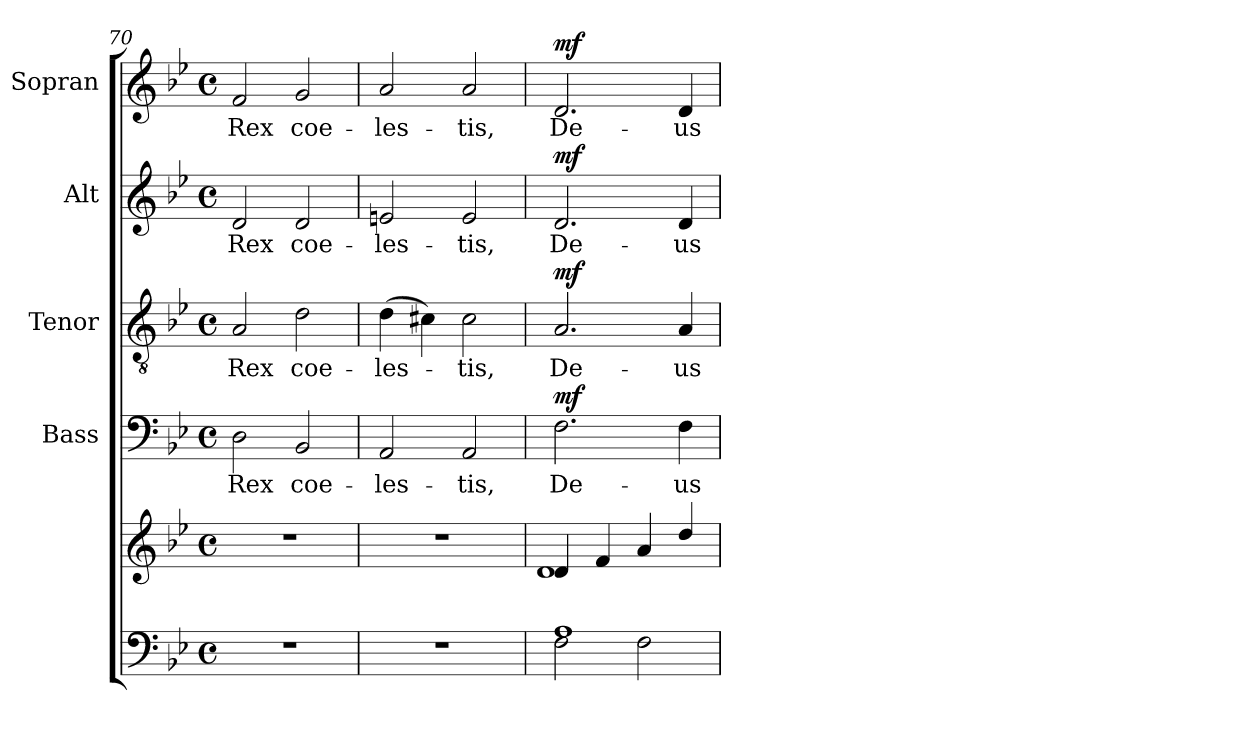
**kern	**kern	**kern	**text	**dynam	**kern	**text	**dynam	**kern	**text	**dynam	**kern	**text	**dynam
*part5	*part5	*part4	*part4	*part4	*part3	*part3	*part3	*part2	*part2	*part2	*part1	*part1	*part1
*staff6	*staff5	*staff4	*staff4	*staff4	*staff3	*staff3	*staff3	*staff2	*staff2	*staff2	*staff1	*staff1	*staff1
*	*	*I"Bass	*	*	*I"Tenor	*	*	*I"Alt	*	*	*I"Sopran	*	*
*	*	*I'B.	*	*	*I'T.	*	*	*I'A.	*	*	*I'S.	*	*
*clefF4	*clefG2	*clefF4	*	*	*clefGv2	*	*	*clefG2	*	*	*clefG2	*	*
*k[b-e-]	*k[b-e-]	*k[b-e-]	*	*	*k[b-e-]	*	*	*k[b-e-]	*	*	*k[b-e-]	*	*
*B-:	*B-:	*B-:	*	*	*B-:	*	*	*B-:	*	*	*B-:	*	*
*M4/4	*M4/4	*M4/4	*	*	*M4/4	*	*	*M4/4	*	*	*M4/4	*	*
*met(c)	*met(c)	*met(c)	*	*	*met(c)	*	*	*met(c)	*	*	*met(c)	*	*
=70	=70	=70	=70	=70	=70	=70	=70	=70	=70	=70	=70	=70	=70
!	!	!	!LO:LY:b	!	!	!LO:LY:b	!	!	!LO:LY:b	!	!	!LO:LY:b	!
1r	1r	2D\	Rex	.	2A/	Rex	.	2d/	Rex	.	2f/	Rex	.
!	!	!	!LO:LY:b	!	!	!LO:LY:b	!	!	!LO:LY:b	!	!	!LO:LY:b	!
.	.	2BB-/	coe-	.	2d\	coe-	.	2d/	coe-	.	2g/	coe-	.
=71	=71	=71	=71	=71	=71	=71	=71	=71	=71	=71	=71	=71	=71
!	!	!	!LO:LY:b	!	!	!LO:LY:b	!	!	!LO:LY:b	!	!	!LO:LY:b	!
1r	1r	2AA/	-les-	.	(>4d\	-les-	.	2en/	-les-	.	2a/	-les-	.
.	.	.	.	.	4c#X\)	.	.	.	.	.	.	.	.
!	!	!	!LO:LY:b	!	!	!LO:LY:b	!	!	!LO:LY:b	!	!	!LO:LY:b	!
.	.	2AA/	-tis,	.	2c#\	-tis,	.	2e/	-tis,	.	2a/	-tis,	.
!!LO:PB:g=z
=72	=72	=72	=72	=72	=72	=72	=72	=72	=72	=72	=72	=72	=72
*^	*^	*	*	*	*	*	*	*	*	*	*	*	*
!	!	!	!	!	!LO:LY:b	!LO:DY:a	!	!LO:LY:b	!LO:DY:a	!	!LO:LY:b	!LO:DY:a	!	!LO:LY:b	!LO:DY:a
1A	2F\	4d/	1d	2.F\	De-	mf	2.A/	De-	mf	2.d/	De-	mf	2.d/	De-	mf
.	.	4f/	.	.	.	.	.	.	.	.	.	.	.	.	.
.	2F\	4a/	.	.	.	.	.	.	.	.	.	.	.	.	.
!	!	!	!	!	!LO:LY:b	!	!	!LO:LY:b	!	!	!LO:LY:b	!	!	!LO:LY:b	!
.	.	4dd/	.	4F\	-us	.	4A/	-us	.	4d/	-us	.	4d/	-us	.
*v	*v	*	*	*	*	*	*	*	*	*	*	*	*	*	*
*	*v	*v	*	*	*	*	*	*	*	*	*	*	*	*
=	=	=	=	=	=	=	=	=	=	=	=	=	=
*-	*-	*-	*-	*-	*-	*-	*-	*-	*-	*-	*-	*-	*-
